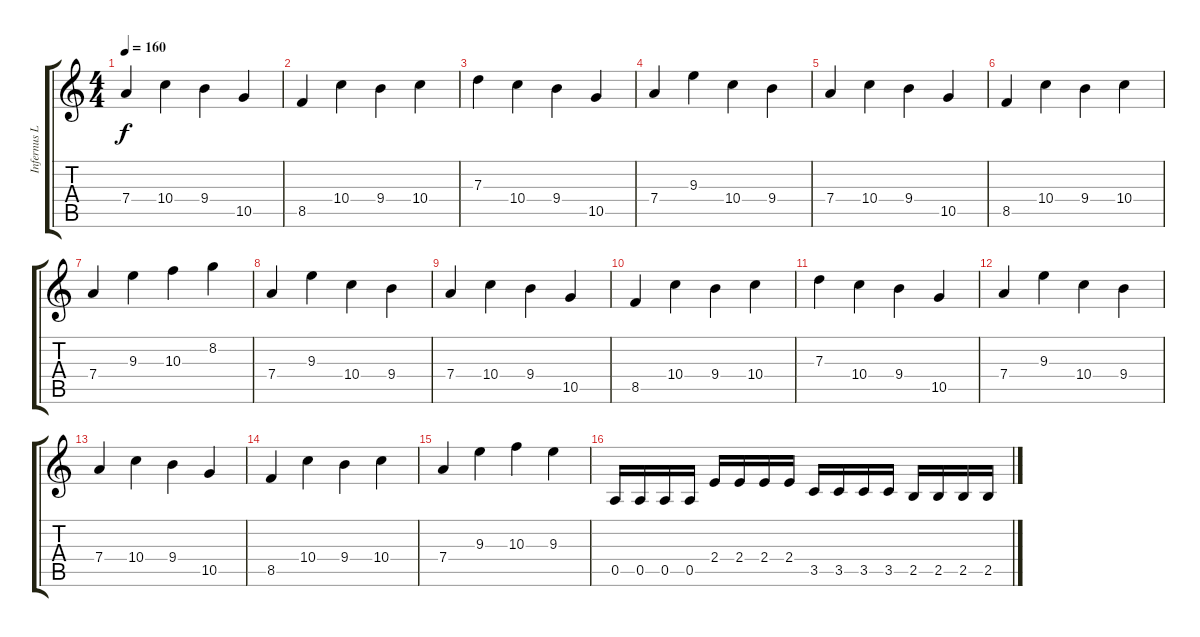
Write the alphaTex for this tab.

\track ("Infernus Lead" "Infernus L") {instrument overdrivenguitar}
\staff {score tabs}
\tuning (E4 B3 G3 D3 A2 E2) {hide}
\ts (4 4)
\tempo 160
\clef g2
\ks c
7.4.4{dy f} 10.4.4 9.4.4 10.5.4 |
8.5.4 10.4.4 9.4.4 10.4.4 |
7.3.4 10.4.4 9.4.4 10.5.4 |
7.4.4 9.3.4 10.4.4 9.4.4 |
7.4.4 10.4.4 9.4.4 10.5.4 |
8.5.4 10.4.4 9.4.4 10.4.4 |
7.4.4 9.3.4 10.3.4 8.2.4 |
7.4.4 9.3.4 10.4.4 9.4.4 |
7.4.4 10.4.4 9.4.4 10.5.4 |
8.5.4 10.4.4 9.4.4 10.4.4 |
7.3.4 10.4.4 9.4.4 10.5.4 |
7.4.4 9.3.4 10.4.4 9.4.4 |
7.4.4 10.4.4 9.4.4 10.5.4 |
8.5.4 10.4.4 9.4.4 10.4.4 |
7.4.4 9.3.4 10.3.4 9.3.4 |
0.5.16 0.5.16 0.5.16 0.5.16 2.4.16 2.4.16 2.4.16 2.4.16 3.5.16 3.5.16 3.5.16 3.5.16 2.5.16 2.5.16 2.5.16 2.5.16
